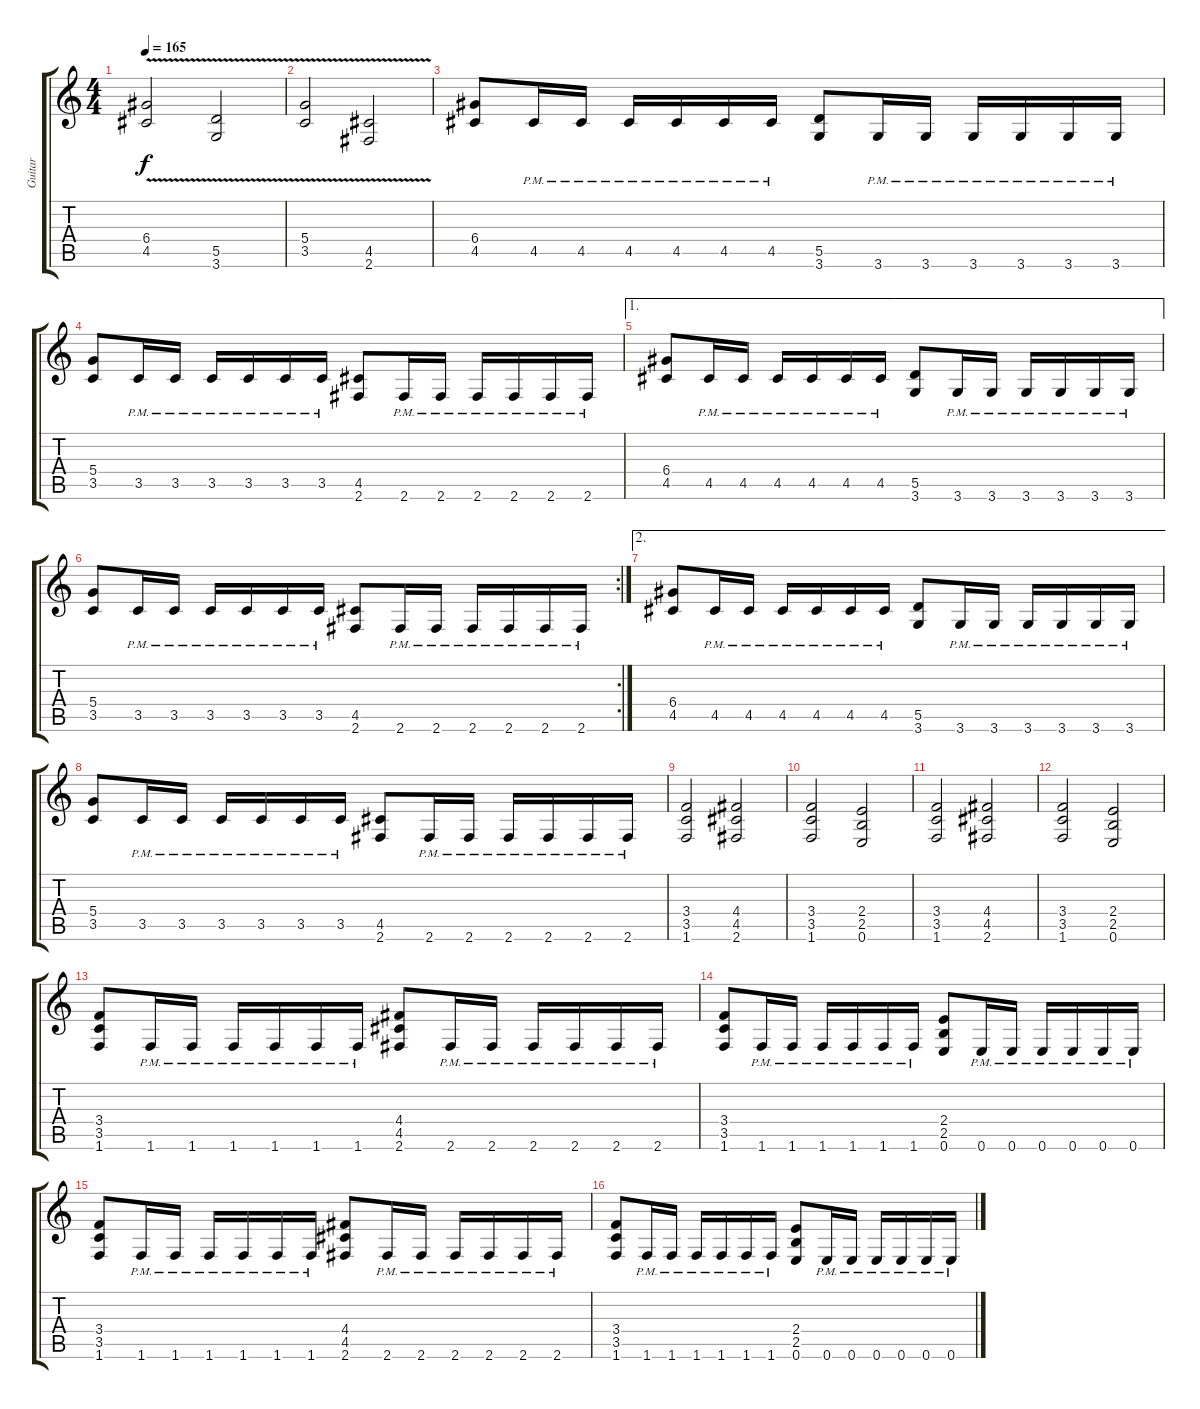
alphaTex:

\track ("Guitar" "Guitar") {instrument distortionguitar}
\staff {score tabs}
\tuning (E4 B3 G3 D3 A2 E2) {hide}
\ts (4 4)
\tempo 165
\clef g2
\ks c
(6.4{v} 4.5{v}).2{dy f} (5.5{v} 3.6{v}).2 |
(5.4{v} 3.5{v}).2 (4.5{v} 2.6{v}).2 |
(6.4 4.5).8 4.5{pm}.16 4.5{pm}.16 4.5{pm}.16 4.5{pm}.16 4.5{pm}.16 4.5{pm}.16 (5.5 3.6).8 3.6{pm}.16 3.6{pm}.16 3.6{pm}.16 3.6{pm}.16 3.6{pm}.16 3.6{pm}.16 |
(5.4 3.5).8 3.5{pm}.16 3.5{pm}.16 3.5{pm}.16 3.5{pm}.16 3.5{pm}.16 3.5{pm}.16 (4.5 2.6).8 2.6{pm}.16 2.6{pm}.16 2.6{pm}.16 2.6{pm}.16 2.6{pm}.16 2.6{pm}.16 |
\ae 1
(6.4 4.5).8 4.5{pm}.16 4.5{pm}.16 4.5{pm}.16 4.5{pm}.16 4.5{pm}.16 4.5{pm}.16 (5.5 3.6).8 3.6{pm}.16 3.6{pm}.16 3.6{pm}.16 3.6{pm}.16 3.6{pm}.16 3.6{pm}.16 |
\rc 2
(5.4 3.5).8 3.5{pm}.16 3.5{pm}.16 3.5{pm}.16 3.5{pm}.16 3.5{pm}.16 3.5{pm}.16 (4.5 2.6).8 2.6{pm}.16 2.6{pm}.16 2.6{pm}.16 2.6{pm}.16 2.6{pm}.16 2.6{pm}.16 |
\ae 2
(6.4 4.5).8 4.5{pm}.16 4.5{pm}.16 4.5{pm}.16 4.5{pm}.16 4.5{pm}.16 4.5{pm}.16 (5.5 3.6).8 3.6{pm}.16 3.6{pm}.16 3.6{pm}.16 3.6{pm}.16 3.6{pm}.16 3.6{pm}.16 |
(5.4 3.5).8 3.5{pm}.16 3.5{pm}.16 3.5{pm}.16 3.5{pm}.16 3.5{pm}.16 3.5{pm}.16 (4.5 2.6).8 2.6{pm}.16 2.6{pm}.16 2.6{pm}.16 2.6{pm}.16 2.6{pm}.16 2.6{pm}.16 |
(3.4 3.5 1.6).2 (4.4 4.5 2.6).2 |
(3.4 3.5 1.6).2 (2.4 2.5 0.6).2 |
(3.4 3.5 1.6).2 (4.4 4.5 2.6).2 |
(3.4 3.5 1.6).2 (2.4 2.5 0.6).2 |
(3.4 3.5 1.6).8 1.6{pm}.16 1.6{pm}.16 1.6{pm}.16 1.6{pm}.16 1.6{pm}.16 1.6{pm}.16 (4.4 4.5 2.6).8 2.6{pm}.16 2.6{pm}.16 2.6{pm}.16 2.6{pm}.16 2.6{pm}.16 2.6{pm}.16 |
(3.4 3.5 1.6).8 1.6{pm}.16 1.6{pm}.16 1.6{pm}.16 1.6{pm}.16 1.6{pm}.16 1.6{pm}.16 (2.4 2.5 0.6).8 0.6{pm}.16 0.6{pm}.16 0.6{pm}.16 0.6{pm}.16 0.6{pm}.16 0.6{pm}.16 |
(3.4 3.5 1.6).8 1.6{pm}.16 1.6{pm}.16 1.6{pm}.16 1.6{pm}.16 1.6{pm}.16 1.6{pm}.16 (4.4 4.5 2.6).8 2.6{pm}.16 2.6{pm}.16 2.6{pm}.16 2.6{pm}.16 2.6{pm}.16 2.6{pm}.16 |
(3.4 3.5 1.6).8 1.6{pm}.16 1.6{pm}.16 1.6{pm}.16 1.6{pm}.16 1.6{pm}.16 1.6{pm}.16 (2.4 2.5 0.6).8 0.6{pm}.16 0.6{pm}.16 0.6{pm}.16 0.6{pm}.16 0.6{pm}.16 0.6{pm}.16
